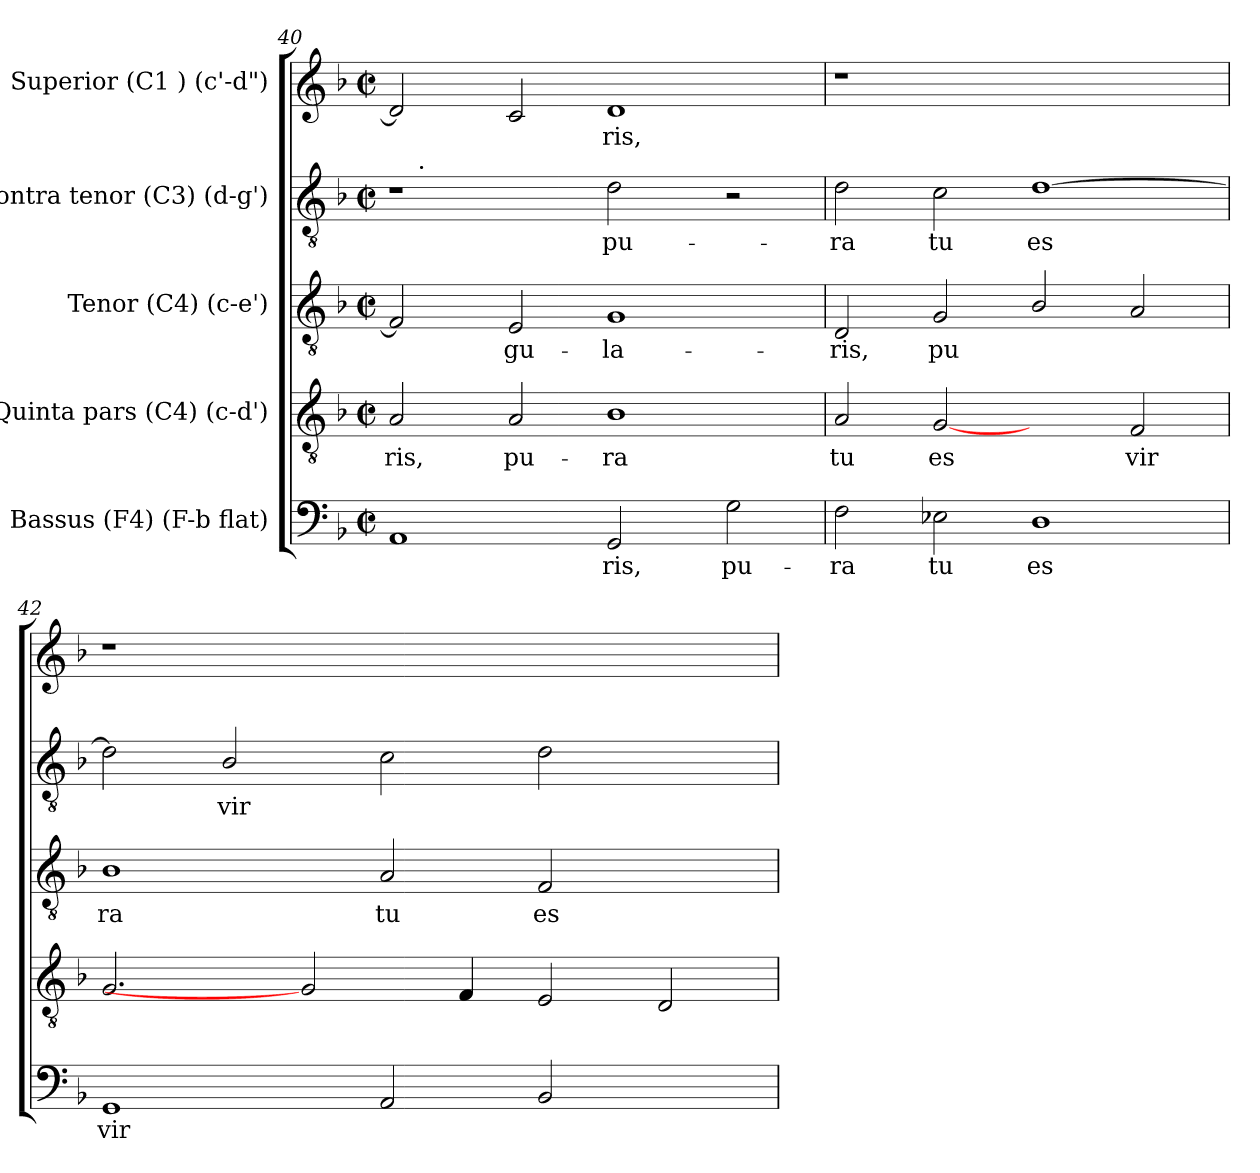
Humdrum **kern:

**kern	**text	**kern	**text	**kern	**text	**kern	**text	**kern	**text
*part5	*part5	*part4	*part4	*part3	*part3	*part2	*part2	*part1	*part1
*staff5	*staff5	*staff4	*staff4	*staff3	*staff3	*staff2	*staff2	*staff1	*staff1
*I"Bassus (F4)  (F-b flat)	*	*I"Quinta pars (C4)  (c-d')	*	*I"Tenor (C4)  (c-e')	*	*I"Contra tenor (C3)  (d-g')	*	*I"Superior (C1 )  (c'-d")	*
*clefF4	*	*clefGv2	*	*clefGv2	*	*clefGv2	*	*clefG2	*
*k[b-]	*	*k[b-]	*	*k[b-]	*	*k[b-]	*	*k[b-]	*
*F:	*	*F:	*	*F:	*	*F:	*	*F:	*
*M2/2	*	*M2/2	*	*M2/2	*	*M2/2	*	*M2/2	*
*met(c|)	*	*met(c|)	*	*met(c|)	*	*met(c|)	*	*met(c|)	*
=40	=40	=40	=40	=40	=40	=40	=40	=40	=40
!	!LO:LY:b:cj	!	!LO:LY:b:cj	!	!LO:LY:b:cj	!	!	!	!LO:LY:b:cj
*	*	*	*	*	*	*^	*	*	*
1AA	--	2A/	-ris,	2F/]	--	1r	16ryy	.	2d/]	--
!	!	!	!	!	!	!	!LO:TX:a:t=.	!	!	!
.	.	.	.	.	.	.	1ryy	.	.	.
!	!	!	!LO:LY:b:cj	!	!LO:LY:b:cj	!	!	!	!	!LO:LY:b:cj
.	.	2A/	pu-	2E/	-gu-	.	.	.	2c/	--
!	!LO:LY:b:cj	!	!LO:LY:b:cj	!	!LO:LY:b:cj	!	!	!LO:LY:b:cj	!	!LO:LY:b:cj
2GG/	-ris,	1B-	-ra	1G	-la-	2d\	.	pu-	1d	-ris,
.	.	.	.	.	.	.	2...ryy	.	.	.
!	!LO:LY:b:cj	!	!	!	!	!	!	!	!	!
2G\	pu-	.	.	.	.	2r	.	.	.	.
=41	=41	=41	=41	=41	=41	=41	=41	=41	=41	=41
!	!LO:LY:b:cj	!	!LO:LY:b:cj	!	!LO:LY:b:cj	!	!	!LO:LY:b:cj	!	!
*	*	*	*	*	*	*v	*v	*	*	*
2F\	-ra	2A/	tu	2D/	-ris,	2d\	-ra	1r	.
!	!LO:LY:b:cj	!	!LO:LY:b:cj	!	!LO:LY:b:cj	!	!LO:LY:b:cj	!	!
2E-X\	tu	[2G	es	2G/	pu-	2c\	tu	.	.
!	!LO:LY:b:cj	!	!	!	!LO:LY:b:cj	!	!LO:LY:b:cj	!	!
1D	es	2ryy	.	2B-/	--	[>1d	es	1ryy	.
!	!	!	!LO:LY:b:cj	!	!LO:LY:b:cj	!	!	!	!
.	.	2F/	vir-	2A/	--	.	.	.	.
=42	=42	=42	=42	=42	=42	=42	=42	=42	=42
!	!LO:LY:b:cj	!	!LO:LY:b:cj	!	!LO:LY:b:cj	!	!LO:LY:b:cj	!	!
1GG	vir-	2.G/	--	1B-	-ra	2d\]	.	1r	.
!	!	!	!	!	!	!	!LO:LY:b:cj	!	!
.	.	.	.	.	.	2B-/	vir-	.	.
.	.	2G]	.	.	.	.	.	.	.
!	!LO:LY:b:cj	!	!	!	!LO:LY:b:cj	!	!LO:LY:b:cj	!	!
2AA/	--	.	.	2A/	tu	2c\	--	1.ryy	.
!	!	!	!LO:LY:b:cj	!	!	!	!	!	!
.	.	4F/	--	.	.	.	.	.	.
!	!LO:LY:b:cj	!	!LO:LY:b:cj	!	!LO:LY:b:cj	!	!LO:LY:b:cj	!	!
2BB-/	--	2E/	--	2F/	es	2d\	--	.	.
!	!	!	!LO:LY:b:cj	!	!	!	!	!	!
2ryy	.	2D/	--	2ryy	.	2ryy	.	.	.
=	=	=	=	=	=	=	=	=	=
*-	*-	*-	*-	*-	*-	*-	*-	*-	*-
